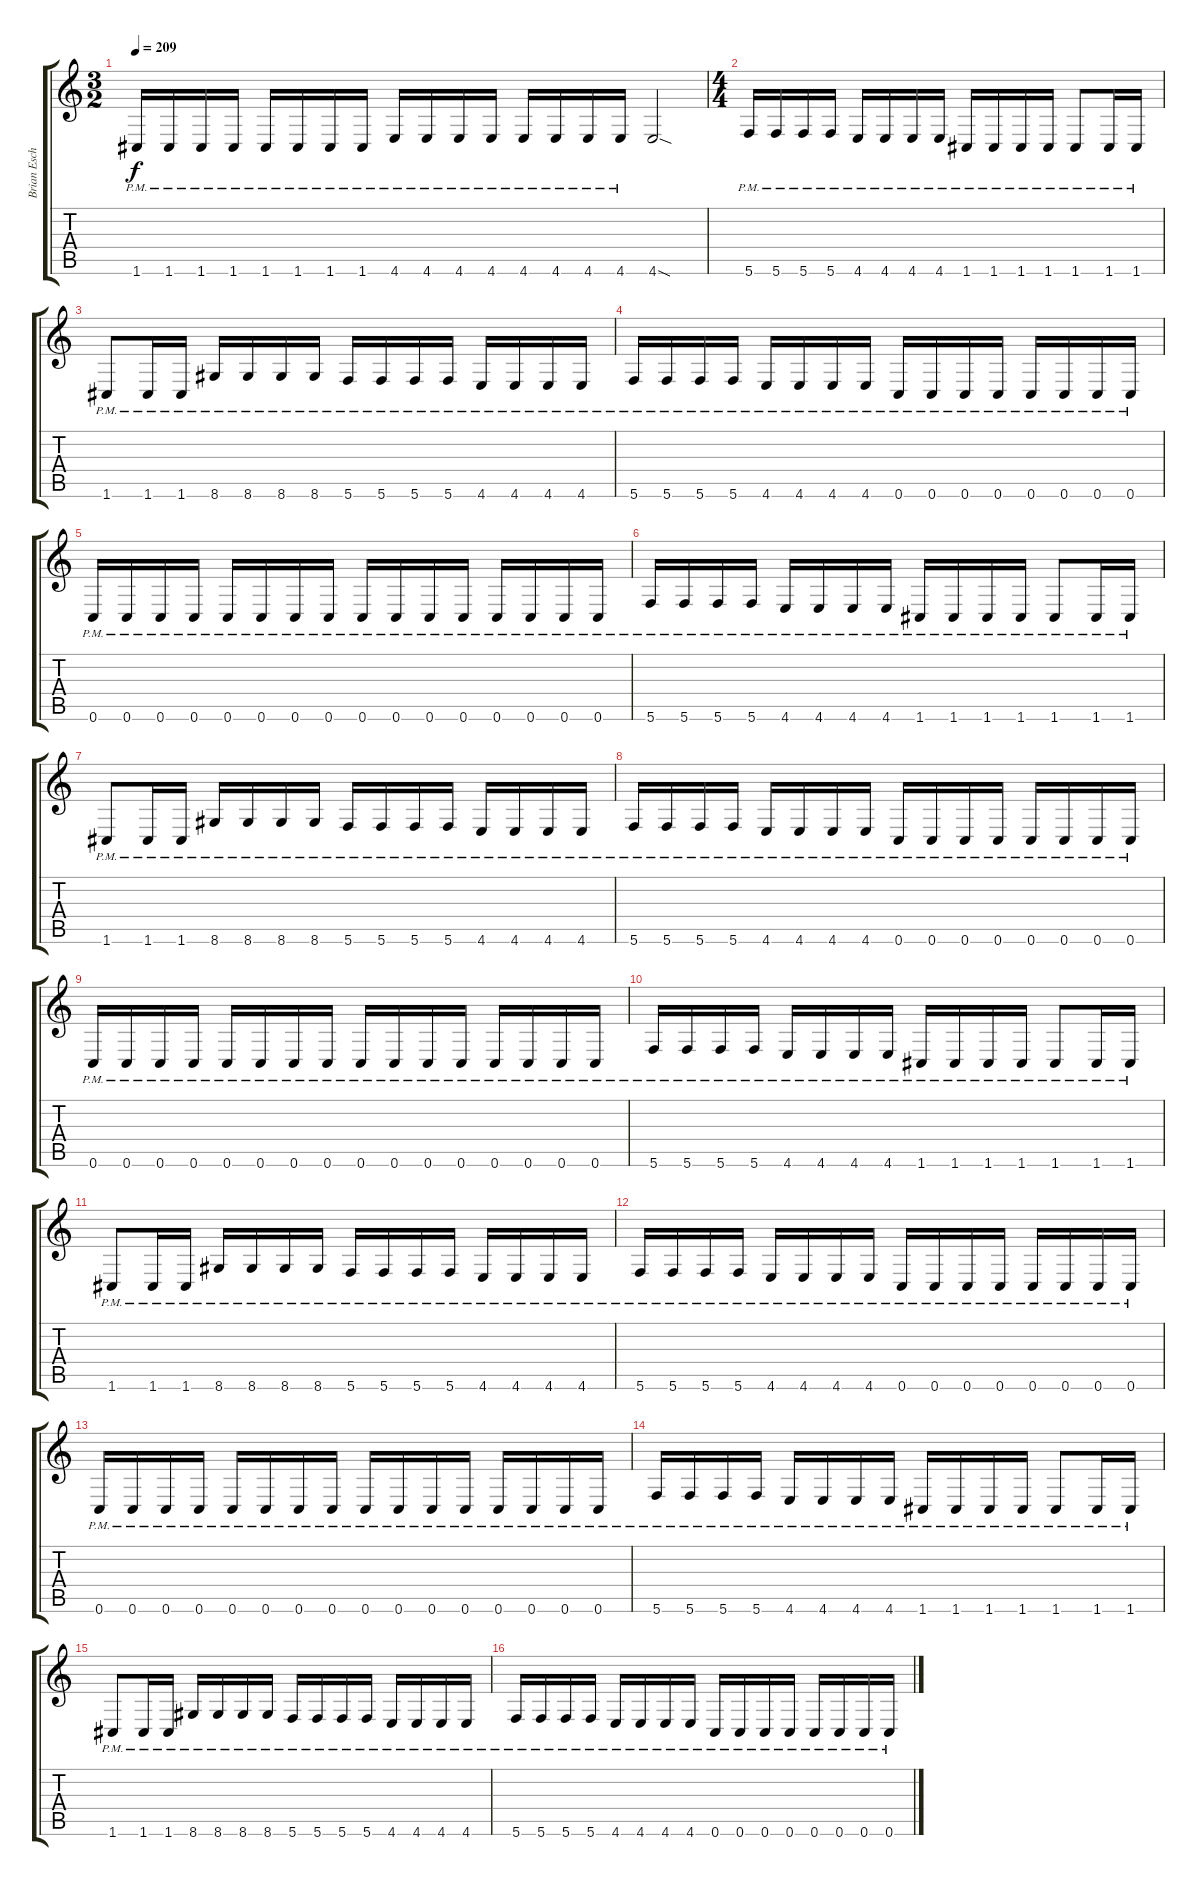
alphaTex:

\track ("Brian Eschbach (Lead Guitar)" "Brian Esch") {instrument distortionguitar}
\staff {score tabs}
\tuning (C4 G3 Eb3 Bb2 F2 C2) {hide}
\ts (3 2)
\tempo 209
\clef g2
\ks c
1.6{pm}.16{dy f} 1.6{pm}.16 1.6{pm}.16 1.6{pm}.16 1.6{pm}.16 1.6{pm}.16 1.6{pm}.16 1.6{pm}.16 4.6{pm}.16 4.6{pm}.16 4.6{pm}.16 4.6{pm}.16 4.6{pm}.16 4.6{pm}.16 4.6{pm}.16 4.6{pm}.16 4.6{sod}.2 |
\ts (4 4)
5.6{pm}.16{balance 8} 5.6{pm}.16 5.6{pm}.16 5.6{pm}.16 4.6{pm}.16 4.6{pm}.16 4.6{pm}.16 4.6{pm}.16 1.6{pm}.16 1.6{pm}.16 1.6{pm}.16 1.6{pm}.16 1.6{pm}.8 1.6{pm}.16 1.6{pm}.16 |
1.6{pm}.8 1.6{pm}.16 1.6{pm}.16 8.6{pm}.16 8.6{pm}.16 8.6{pm}.16 8.6{pm}.16 5.6{pm}.16 5.6{pm}.16 5.6{pm}.16 5.6{pm}.16 4.6{pm}.16 4.6{pm}.16 4.6{pm}.16 4.6{pm}.16 |
5.6{pm}.16 5.6{pm}.16 5.6{pm}.16 5.6{pm}.16 4.6{pm}.16 4.6{pm}.16 4.6{pm}.16 4.6{pm}.16 0.6{pm}.16 0.6{pm}.16 0.6{pm}.16 0.6{pm}.16 0.6{pm}.16 0.6{pm}.16 0.6{pm}.16 0.6{pm}.16 |
0.6{pm}.16 0.6{pm}.16 0.6{pm}.16 0.6{pm}.16 0.6{pm}.16 0.6{pm}.16 0.6{pm}.16 0.6{pm}.16 0.6{pm}.16 0.6{pm}.16 0.6{pm}.16 0.6{pm}.16 0.6{pm}.16 0.6{pm}.16 0.6{pm}.16 0.6{pm}.16 |
5.6{pm}.16{balance 8} 5.6{pm}.16 5.6{pm}.16 5.6{pm}.16 4.6{pm}.16 4.6{pm}.16 4.6{pm}.16 4.6{pm}.16 1.6{pm}.16 1.6{pm}.16 1.6{pm}.16 1.6{pm}.16 1.6{pm}.8 1.6{pm}.16 1.6{pm}.16 |
1.6{pm}.8 1.6{pm}.16 1.6{pm}.16 8.6{pm}.16 8.6{pm}.16 8.6{pm}.16 8.6{pm}.16 5.6{pm}.16 5.6{pm}.16 5.6{pm}.16 5.6{pm}.16 4.6{pm}.16 4.6{pm}.16 4.6{pm}.16 4.6{pm}.16 |
5.6{pm}.16 5.6{pm}.16 5.6{pm}.16 5.6{pm}.16 4.6{pm}.16 4.6{pm}.16 4.6{pm}.16 4.6{pm}.16 0.6{pm}.16 0.6{pm}.16 0.6{pm}.16 0.6{pm}.16 0.6{pm}.16 0.6{pm}.16 0.6{pm}.16 0.6{pm}.16 |
0.6{pm}.16 0.6{pm}.16 0.6{pm}.16 0.6{pm}.16 0.6{pm}.16 0.6{pm}.16 0.6{pm}.16 0.6{pm}.16 0.6{pm}.16 0.6{pm}.16 0.6{pm}.16 0.6{pm}.16 0.6{pm}.16 0.6{pm}.16 0.6{pm}.16 0.6{pm}.16 |
5.6{pm}.16{balance 8} 5.6{pm}.16 5.6{pm}.16 5.6{pm}.16 4.6{pm}.16 4.6{pm}.16 4.6{pm}.16 4.6{pm}.16 1.6{pm}.16 1.6{pm}.16 1.6{pm}.16 1.6{pm}.16 1.6{pm}.8 1.6{pm}.16 1.6{pm}.16 |
1.6{pm}.8 1.6{pm}.16 1.6{pm}.16 8.6{pm}.16 8.6{pm}.16 8.6{pm}.16 8.6{pm}.16 5.6{pm}.16 5.6{pm}.16 5.6{pm}.16 5.6{pm}.16 4.6{pm}.16 4.6{pm}.16 4.6{pm}.16 4.6{pm}.16 |
5.6{pm}.16 5.6{pm}.16 5.6{pm}.16 5.6{pm}.16 4.6{pm}.16 4.6{pm}.16 4.6{pm}.16 4.6{pm}.16 0.6{pm}.16 0.6{pm}.16 0.6{pm}.16 0.6{pm}.16 0.6{pm}.16 0.6{pm}.16 0.6{pm}.16 0.6{pm}.16 |
0.6{pm}.16 0.6{pm}.16 0.6{pm}.16 0.6{pm}.16 0.6{pm}.16 0.6{pm}.16 0.6{pm}.16 0.6{pm}.16 0.6{pm}.16 0.6{pm}.16 0.6{pm}.16 0.6{pm}.16 0.6{pm}.16 0.6{pm}.16 0.6{pm}.16 0.6{pm}.16 |
5.6{pm}.16{balance 8} 5.6{pm}.16 5.6{pm}.16 5.6{pm}.16 4.6{pm}.16 4.6{pm}.16 4.6{pm}.16 4.6{pm}.16 1.6{pm}.16 1.6{pm}.16 1.6{pm}.16 1.6{pm}.16 1.6{pm}.8 1.6{pm}.16 1.6{pm}.16 |
1.6{pm}.8 1.6{pm}.16 1.6{pm}.16 8.6{pm}.16 8.6{pm}.16 8.6{pm}.16 8.6{pm}.16 5.6{pm}.16 5.6{pm}.16 5.6{pm}.16 5.6{pm}.16 4.6{pm}.16 4.6{pm}.16 4.6{pm}.16 4.6{pm}.16 |
5.6{pm}.16 5.6{pm}.16 5.6{pm}.16 5.6{pm}.16 4.6{pm}.16 4.6{pm}.16 4.6{pm}.16 4.6{pm}.16 0.6{pm}.16 0.6{pm}.16 0.6{pm}.16 0.6{pm}.16 0.6{pm}.16 0.6{pm}.16 0.6{pm}.16 0.6{pm}.16
